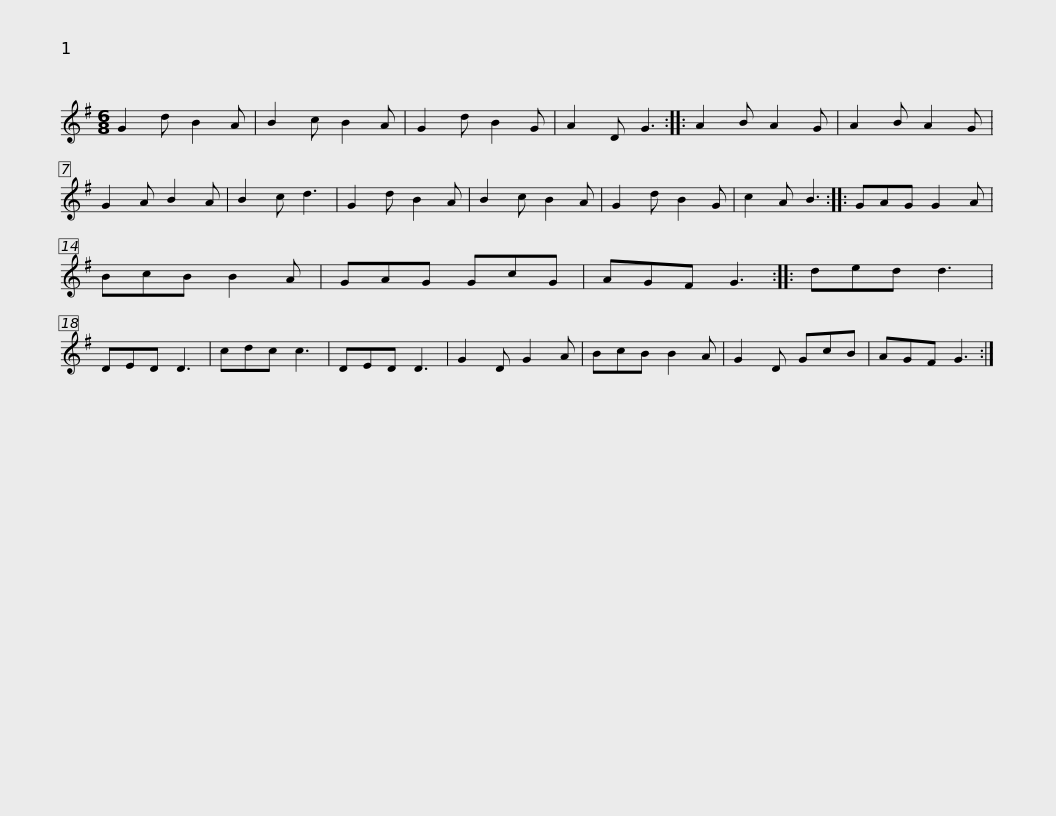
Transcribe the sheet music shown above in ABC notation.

X:1
L:1/8
M:6/8
I:linebreak $
K:G
V:1 treble
V:1
 G2 d B2 A | B2 c B2 A | G2 d B2 G | A2 D G3 :: A2 B A2 G | %5
 A2 B A2 G | G2 A B2 A | B2 c d3 | G2 d B2 A |$ B2 c B2 A | %10
 G2 d B2 G | c2 A B3 :: GAG G2 A | BcB B2 A | GAG GcG | %15
 AGF G3 :: ded d3 |$ DED D3 | cdc c3 | DED D3 | %20
 G2 D G2 A | BcB B2 A | G2 D GcB | AGF G3 :| %24
